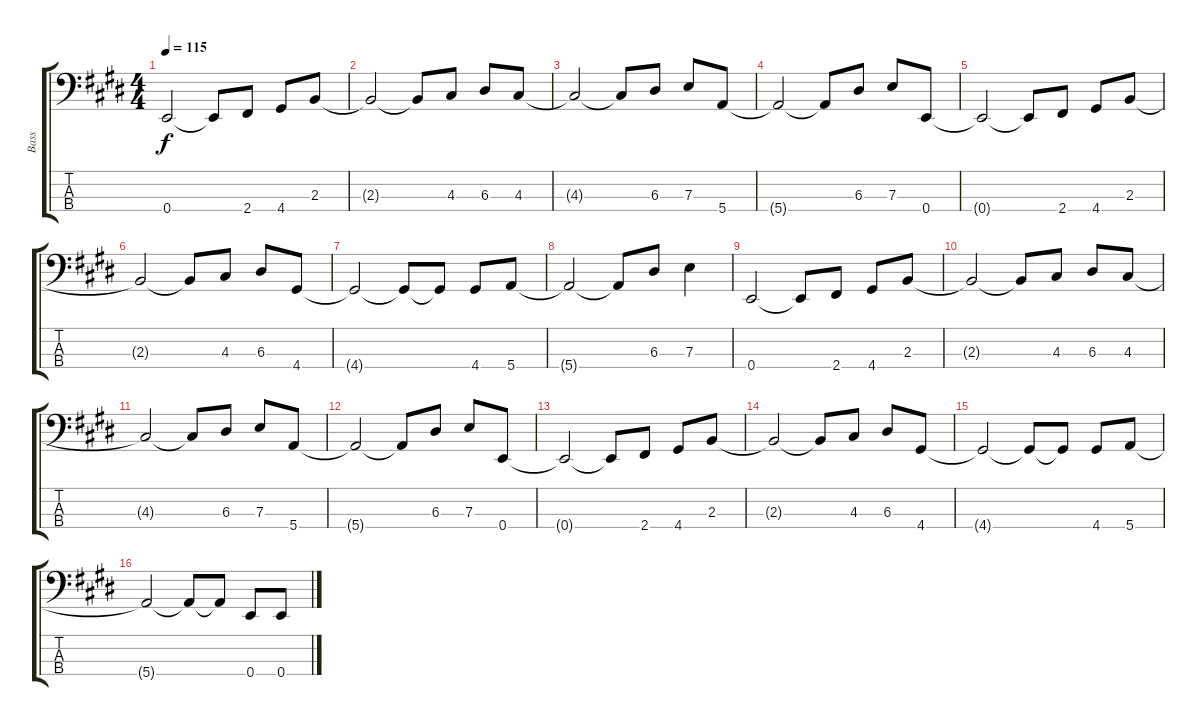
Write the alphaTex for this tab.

\track ("Bass" "Bass") {instrument electricbasspick}
\staff {score tabs}
\tuning (G2 D2 A1 E1) {hide}
\ts (4 4)
\tempo 115
\clef f4
\ks c#minor
0.4.2{dy f} 0.4{t}.8 2.4.8 4.4.8 2.3.8 |
2.3{t}.2 2.3{t}.8 4.3.8 6.3.8 4.3.8 |
4.3{t}.2 4.3{t}.8 6.3.8 7.3.8 5.4.8 |
5.4{t}.2 5.4{t}.8 6.3.8 7.3.8 0.4.8 |
0.4{t}.2 0.4{t}.8 2.4.8 4.4.8 2.3.8 |
2.3{t}.2 2.3{t}.8 4.3.8 6.3.8 4.4.8 |
4.4{t}.2 4.4{t}.8 4.4{t}.8 4.4.8 5.4.8 |
5.4{t}.2 5.4{t}.8 6.3.8 7.3.4 |
0.4.2 0.4{t}.8 2.4.8 4.4.8 2.3.8 |
2.3{t}.2 2.3{t}.8 4.3.8 6.3.8 4.3.8 |
4.3{t}.2 4.3{t}.8 6.3.8 7.3.8 5.4.8 |
5.4{t}.2 5.4{t}.8 6.3.8 7.3.8 0.4.8 |
0.4{t}.2 0.4{t}.8 2.4.8 4.4.8 2.3.8 |
2.3{t}.2 2.3{t}.8 4.3.8 6.3.8 4.4.8 |
4.4{t}.2 4.4{t}.8 4.4{t}.8 4.4.8 5.4.8 |
5.4{t}.2 5.4{t}.8 5.4{t}.8 0.4.8{volume 13} 0.4.8
